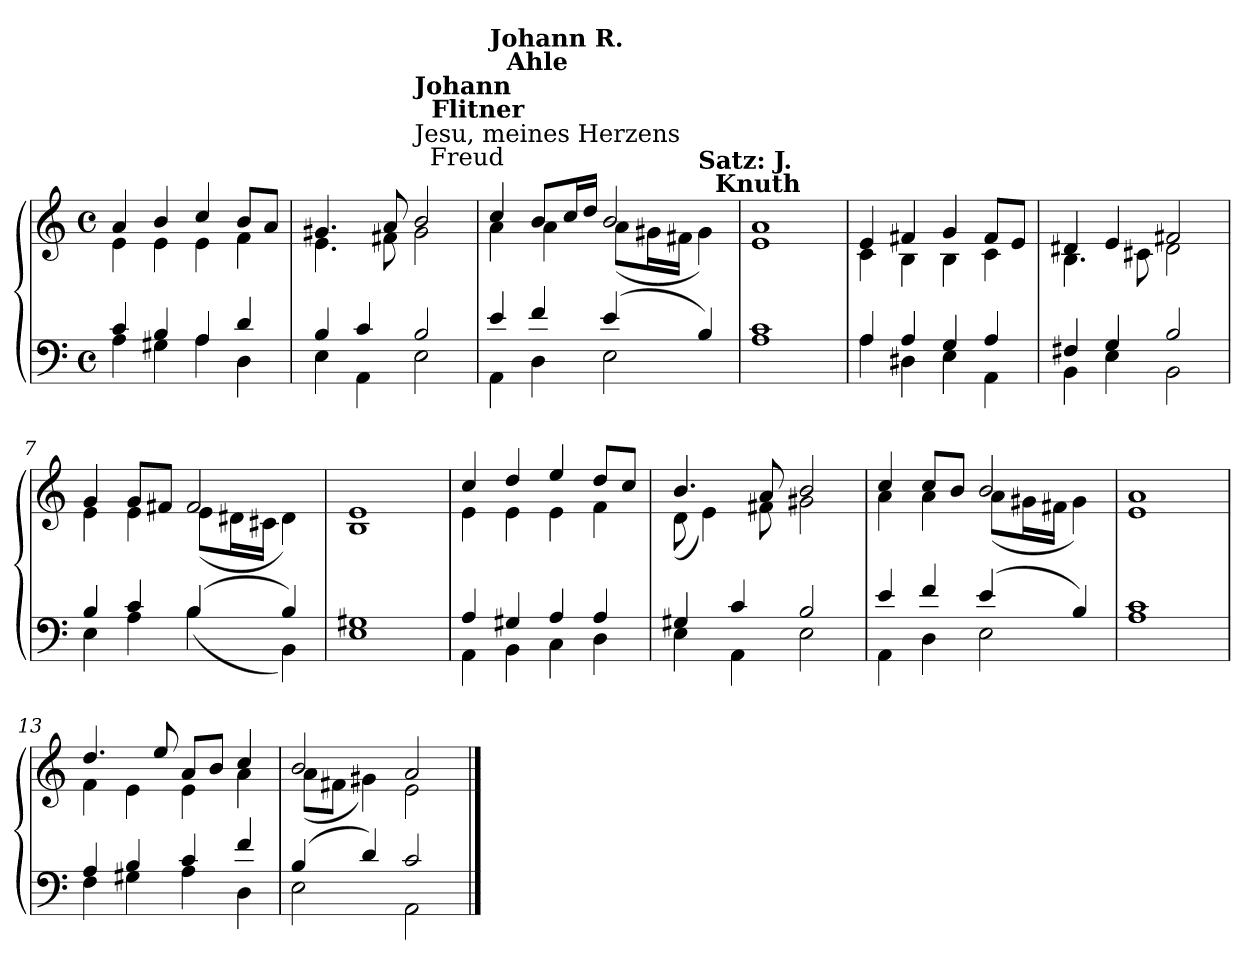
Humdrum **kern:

**kern	**kern
*part1	*part1
*staff2	*staff1
*clefF4	*clefG2
*M4/4	*M4/4
*met(c)	*met(c)
=1	=1
*^	*^
4c/	4A\	4a/	4e\
4B/	4G#\	4b/	4e\
4A/	4A\	4cc/	4e\
4d/	4D\	8b/L	4f\
.	.	8a/J	.
=2	=2	=2	=2
4B/	4E\	4.g#/	4.e\
4c/	4AA\	.	.
.	.	8a/	8f#\
!	!	!LO:TX:a:t=Jesu, meines Herzens\n                           Freud	!
!	!	!LO:TX:a:B:t=Johann\n                           Flitner	!
2B/	2E\	2b/	2g#\
=3	=3	=3	=3
!	!	!LO:TX:a:B:t=Johann R.\n                           Ahle	!
4e/	4AA\	4cc/	4a\
4f/	4D\	8b/L	4a\
.	.	16cc/L	.
.	.	16dd/JJ	.
(>4e/	2E\	2b/	(<8a\L
.	.	.	16g#\L
.	.	.	16f#\JJ
!	!	!	!LO:TX:a:B:t=Satz&colon; J.\n                           Knuth
4B/)	.	.	4g#\)
=4	=4	=4	=4
1c/	1A\	1a/	1e\
!!LO:LB:g=z	!!
=5	=5	=5	=5
4A/	4A\	4e/	4c\
4A/	4D#\	4f#/	4B\
4G/	4E\	4g/	4B\
4A/	4AA\	8f#/L	4c\
.	.	8e/J	.
=6	=6	=6	=6
4F#/	4BB\	4d#/	4.B\
4G/	4E\	4e/	.
.	.	.	8c#\
2B/	2BB\	2f#/	2d#\
=7	=7	=7	=7
4B/	4E\	4g/	4e\
4c/	4A\	8g/L	4e\
.	.	8f#/J	.
(>4B/	(<4B\	2f#/	(<8e\L
.	.	.	16d#\L
.	.	.	16c#\JJ
4B/)	4BB\)	.	4d#\)
=8	=8	=8	=8
1G#/	1E\	1e/	1B\
!!LO:LB:g=z	!!
=9	=9	=9	=9
4A/	4AA\	4cc/	4e\
4G#/	4BB\	4dd/	4e\
4A/	4C\	4ee/	4e\
4A/	4D\	8dd/L	4f\
.	.	8cc/J	.
=10	=10	=10	=10
4G#/	4E\	4.b/	(<8d\
.	.	.	4e\)
4c/	4AA\	.	.
.	.	8a/	8f#\
2B/	2E\	2b/	2g#\
=11	=11	=11	=11
4e/	4AA\	4cc/	4a\
4f/	4D\	8cc/L	4a\
.	.	8b/J	.
(>4e/	2E\	2b/	(<8a\L
.	.	.	16g#\L
.	.	.	16f#\JJ
4B/)	.	.	4g#\)
=12	=12	=12	=12
1c/	1A\	1a/	1e\
!!LO:LB:g=z	!!
=13	=13	=13	=13
4A/	4F\	4.dd/	4f\
4B/	4G#\	.	4e\
.	.	8ee/	.
4c/	4A\	8a/L	4e\
.	.	8b/J	.
4f/	4D\	4cc/	4a\
=14	=14	=14	=14
(>4B/	2E\	2b/	(<8a\L
.	.	.	8f#\J
4d/)	.	.	4g#\)
2c/	2AA\	2a/	2e\
*v	*v	*	*
*	*v	*v
==	==
*-	*-
